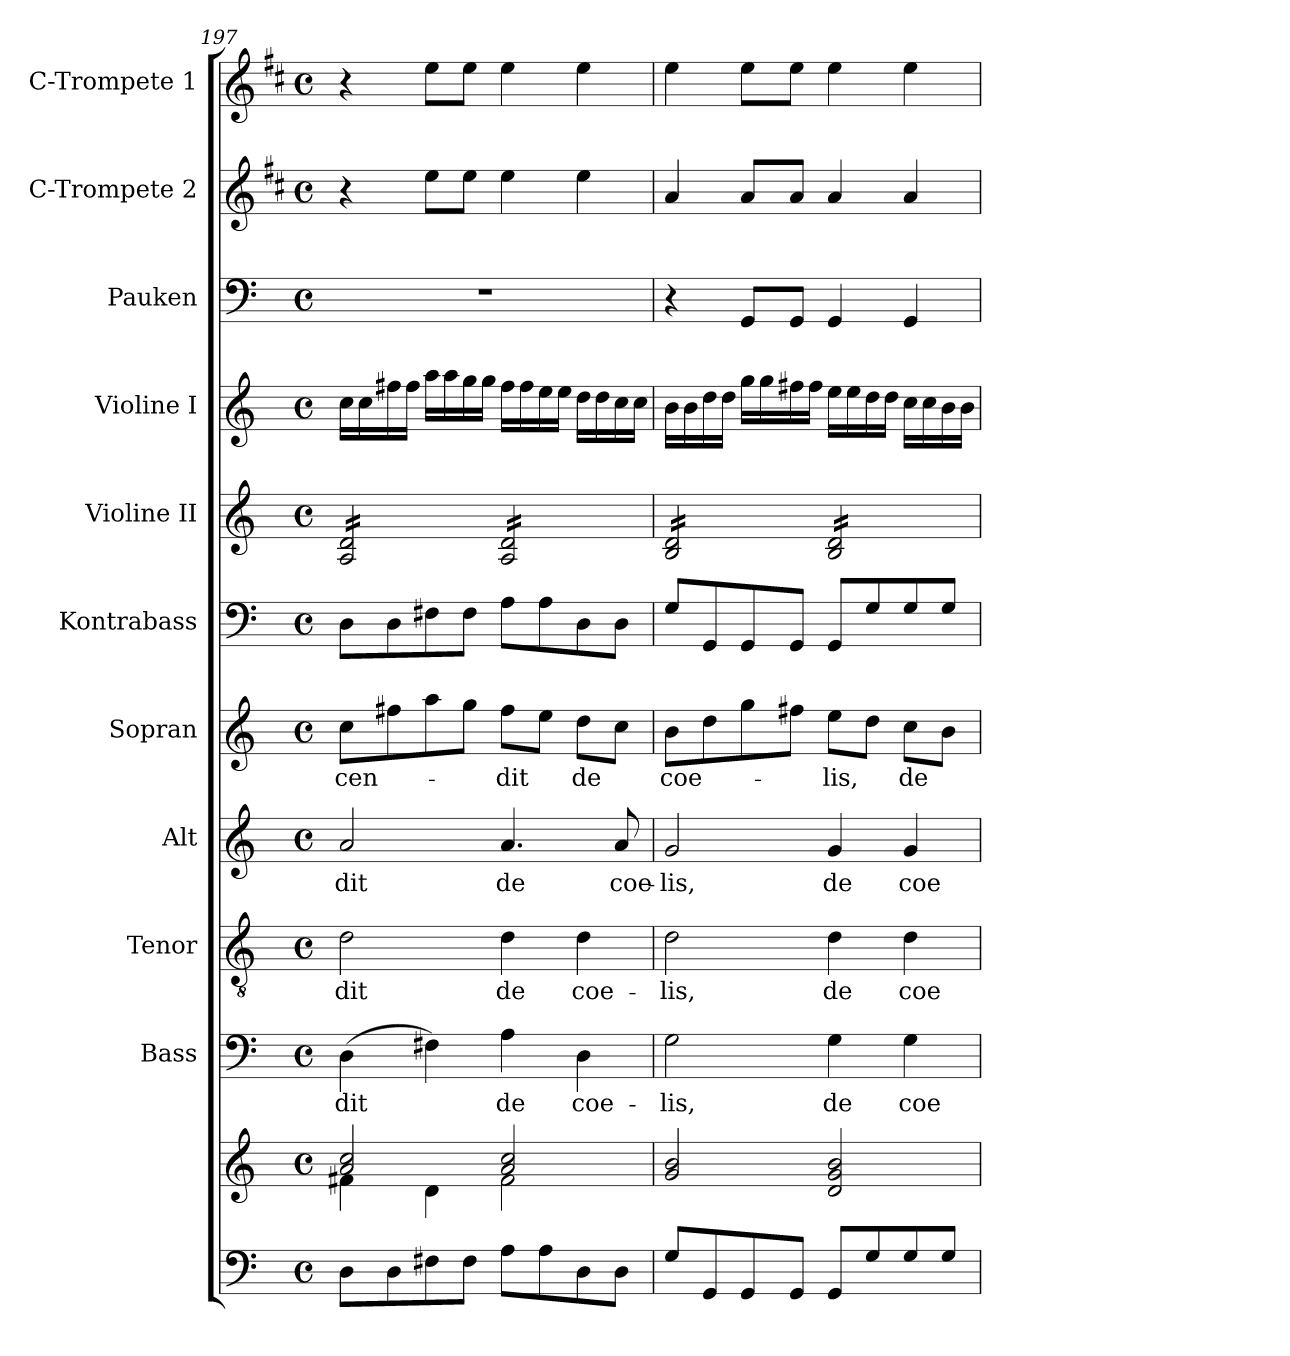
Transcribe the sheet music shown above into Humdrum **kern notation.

**kern	**kern	**kern	**text	**kern	**text	**kern	**text	**kern	**text	**kern	**kern	**kern	**kern	**kern	**kern
*part11	*part11	*part10	*part10	*part9	*part9	*part8	*part8	*part7	*part7	*part6	*part5	*part4	*part3	*part2	*part1
*staff12	*staff11	*staff10	*staff10	*staff9	*staff9	*staff8	*staff8	*staff7	*staff7	*staff6	*staff5	*staff4	*staff3	*staff2	*staff1
*	*	*I"Bass	*	*I"Tenor	*	*I"Alt	*	*I"Sopran	*	*I"Kontrabass	*I"Violine II	*I"Violine I	*I"Pauken	*I"C-Trompete 2	*I"C-Trompete 1
*	*	*I'B.	*	*I'T.	*	*I'A.	*	*I'S.	*	*I'Kb.	*I'Vl. II	*I'Vl. I	*I'Pk.	*I'C Trp. 2	*I'C Trp. 1
*clefF4	*clefG2	*clefF4	*	*clefGv2	*	*clefG2	*	*clefG2	*	*clefF4	*clefG2	*clefG2	*clefF4	*clefG2	*clefG2
*	*	*	*	*	*	*	*	*	*	*ITrd7c12	*	*	*	*ITrd1c2	*ITrd1c2
*k[]	*k[]	*k[]	*	*k[]	*	*k[]	*	*k[]	*	*k[]	*k[]	*k[]	*k[]	*k[]	*k[]
*C:	*C:	*C:	*	*C:	*	*C:	*	*C:	*	*C:	*C:	*C:	*C:	*C:	*C:
*M4/4	*M4/4	*M4/4	*	*M4/4	*	*M4/4	*	*M4/4	*	*M4/4	*M4/4	*M4/4	*M4/4	*M4/4	*M4/4
*met(c)	*met(c)	*met(c)	*	*met(c)	*	*met(c)	*	*met(c)	*	*met(c)	*met(c)	*met(c)	*met(c)	*met(c)	*met(c)
=197	=197	=197	=197	=197	=197	=197	=197	=197	=197	=197	=197	=197	=197	=197	=197
*	*^	*	*	*	*	*	*	*	*	*	*	*	*	*	*
!	!	!	!	!LO:LY:b	!	!LO:LY:b	!	!LO:LY:b	!	!LO:LY:b	!	!	!	!	!	!
*	*	*	*	*	*	*	*	*	*	*	*	*tremolo	*	*	*	*
8D\L	2a/ 2cc/	4f#X\	(>4D\	-dit	2d\	-dit	2a/	-dit	8cc\L	-cen-	8DD\L	16A/ 16d/LL	16cc\LL	1r	4r	4r
.	.	.	.	.	.	.	.	.	.	.	.	16A/ 16d/	16cc\	.	.	.
8D\	.	.	.	.	.	.	.	.	8ff#X\	.	8DD\	16A/ 16d/	16ff#X\	.	.	.
.	.	.	.	.	.	.	.	.	.	.	.	16A/ 16d/	16ff#\JJ	.	.	.
8F#X\	.	4d\	4F#X\)	.	.	.	.	.	8aa\	.	8FF#X\	16A/ 16d/	16aa\LL	.	8dd\L	8dd\L
.	.	.	.	.	.	.	.	.	.	.	.	16A/ 16d/	16aa\	.	.	.
8F#\J	.	.	.	.	.	.	.	.	8gg\J	.	8FF#\J	16A/ 16d/	16gg\	.	8dd\J	8dd\J
.	.	.	.	.	.	.	.	.	.	.	.	16A/ 16d/JJ	16gg\JJ	.	.	.
!	!	!	!	!LO:LY:b	!	!LO:LY:b	!	!LO:LY:b	!	!LO:LY:b	!	!	!	!	!	!
8A\L	2a/ 2cc/	2f#\	4A\	de	4d\	de	4.a/	de	8ff#\L	-dit	8AA\L	16A/ 16d/LL	16ff#\LL	.	4dd\	4dd\
.	.	.	.	.	.	.	.	.	.	.	.	16A/ 16d/	16ff#\	.	.	.
8A\	.	.	.	.	.	.	.	.	8ee\J	.	8AA\	16A/ 16d/	16ee\	.	.	.
.	.	.	.	.	.	.	.	.	.	.	.	16A/ 16d/	16ee\JJ	.	.	.
!	!	!	!	!LO:LY:b	!	!LO:LY:b	!	!	!	!LO:LY:b	!	!	!	!	!	!
8D\	.	.	4D\	coe-	4d\	coe-	.	.	8dd\L	de	8DD\	16A/ 16d/	16dd\LL	.	4dd\	4dd\
.	.	.	.	.	.	.	.	.	.	.	.	16A/ 16d/	16dd\	.	.	.
!	!	!	!	!	!	!	!	!LO:LY:b	!	!	!	!	!	!	!	!
8D\J	.	.	.	.	.	.	8a/	coe-	8cc\J	.	8DD\J	16A/ 16d/	16cc\	.	.	.
.	.	.	.	.	.	.	.	.	.	.	.	16A/ 16d/JJ	16cc\JJ	.	.	.
*	*v	*v	*	*	*	*	*	*	*	*	*	*	*	*	*	*
!!LO:PB:g=z
=198	=198	=198	=198	=198	=198	=198	=198	=198	=198	=198	=198	=198	=198	=198	=198
!	!	!	!LO:LY:b	!	!LO:LY:b	!	!LO:LY:b	!	!LO:LY:b	!	!	!	!	!	!
8G/L	2g/ 2b/	2G\	-lis,	2d\	-lis,	2g/	-lis,	8b\L	coe-	8GG/L	16B/ 16d/LL	16b\LL	4r	4g/	4dd\
.	.	.	.	.	.	.	.	.	.	.	16B/ 16d/	16b\	.	.	.
8GG/	.	.	.	.	.	.	.	8dd\	.	8GGG/	16B/ 16d/	16dd\	.	.	.
.	.	.	.	.	.	.	.	.	.	.	16B/ 16d/	16dd\JJ	.	.	.
8GG/	.	.	.	.	.	.	.	8gg\	.	8GGG/	16B/ 16d/	16gg\LL	8GG/L	8g/L	8dd\L
.	.	.	.	.	.	.	.	.	.	.	16B/ 16d/	16gg\	.	.	.
8GG/J	.	.	.	.	.	.	.	8ff#X\J	.	8GGG/J	16B/ 16d/	16ff#X\	8GG/J	8g/J	8dd\J
.	.	.	.	.	.	.	.	.	.	.	16B/ 16d/JJ	16ff#\JJ	.	.	.
!	!	!	!LO:LY:b	!	!LO:LY:b	!	!LO:LY:b	!	!LO:LY:b	!	!	!	!	!	!
8GG/L	2d/ 2g/ 2b/	4G\	de	4d\	de	4g/	de	8ee\L	-lis,	8GGG/L	16B/ 16d/LL	16ee\LL	4GG/	4g/	4dd\
.	.	.	.	.	.	.	.	.	.	.	16B/ 16d/	16ee\	.	.	.
8G/	.	.	.	.	.	.	.	8dd\J	.	8GG/	16B/ 16d/	16dd\	.	.	.
.	.	.	.	.	.	.	.	.	.	.	16B/ 16d/	16dd\JJ	.	.	.
!	!	!	!LO:LY:b	!	!LO:LY:b	!	!LO:LY:b	!	!LO:LY:b	!	!	!	!	!	!
8G/	.	4G\	coe-	4d\	coe-	4g/	coe-	8cc\L	de	8GG/	16B/ 16d/	16cc\LL	4GG/	4g/	4dd\
.	.	.	.	.	.	.	.	.	.	.	16B/ 16d/	16cc\	.	.	.
8G/J	.	.	.	.	.	.	.	8b\J	.	8GG/J	16B/ 16d/	16b\	.	.	.
.	.	.	.	.	.	.	.	.	.	.	16B/ 16d/JJ	16b\JJ	.	.	.
*	*	*	*	*	*	*	*	*	*	*	*Xtremolo	*	*	*	*
=	=	=	=	=	=	=	=	=	=	=	=	=	=	=	=
*-	*-	*-	*-	*-	*-	*-	*-	*-	*-	*-	*-	*-	*-	*-	*-
